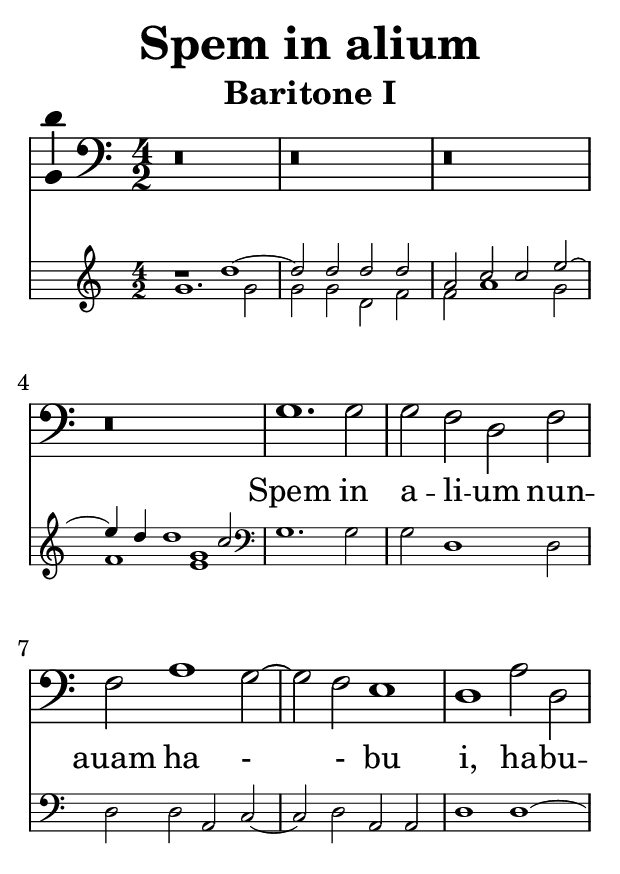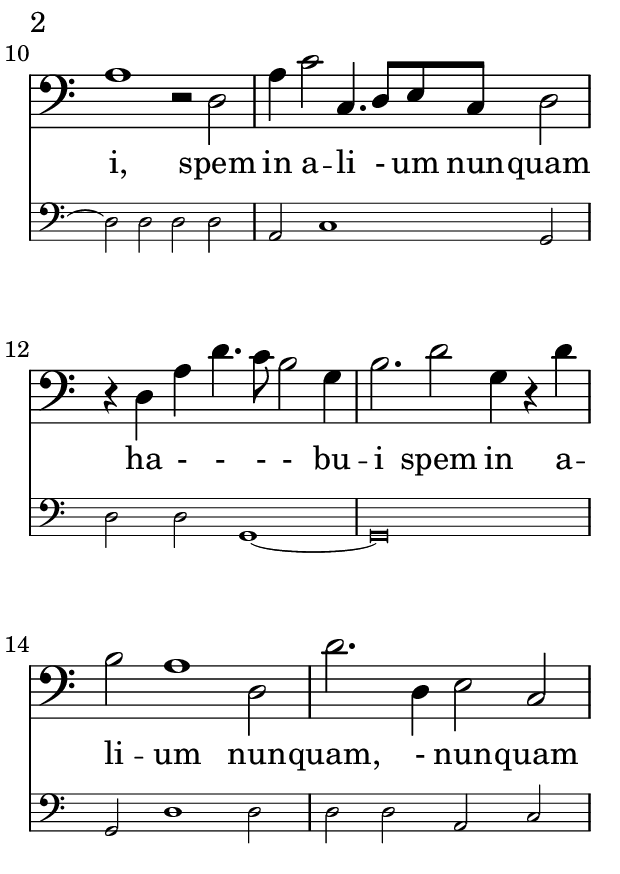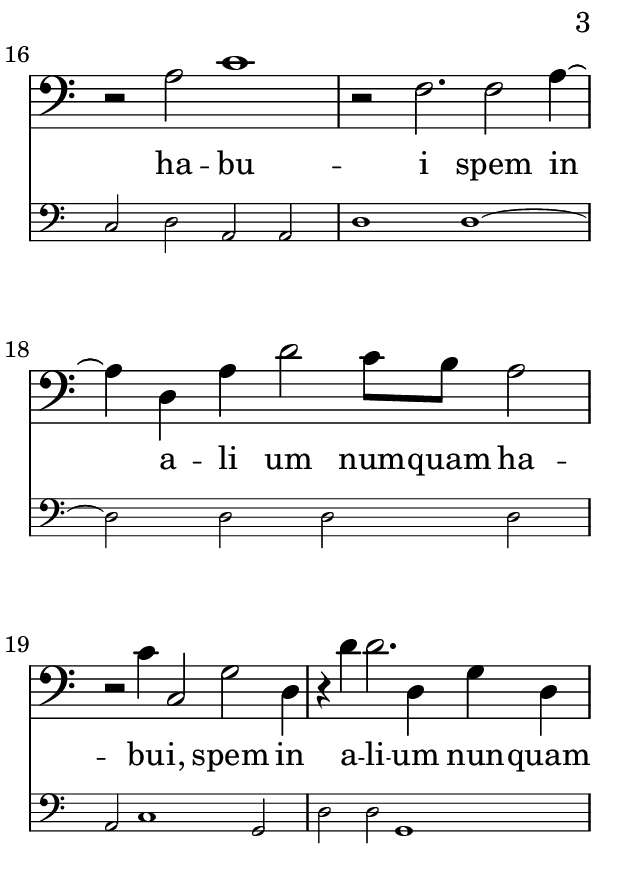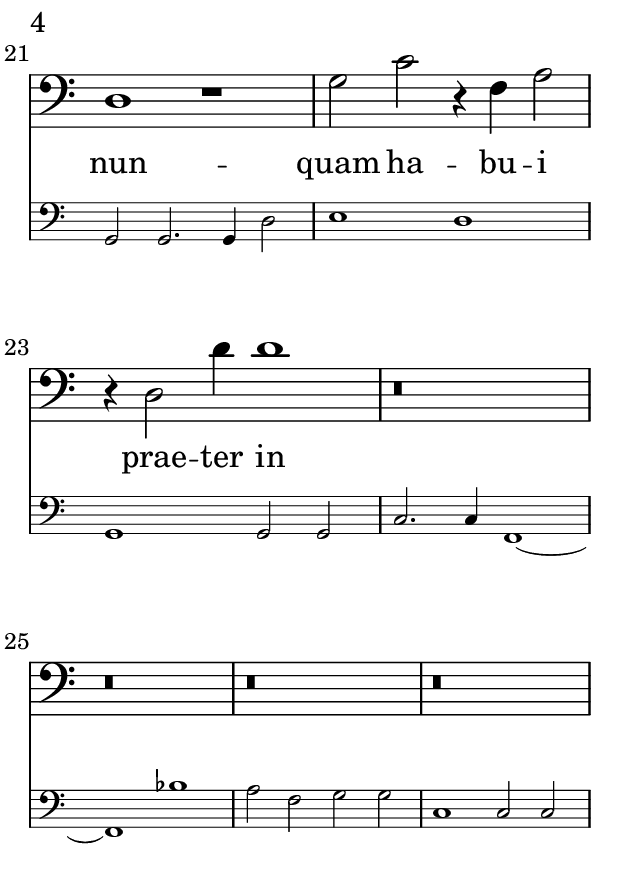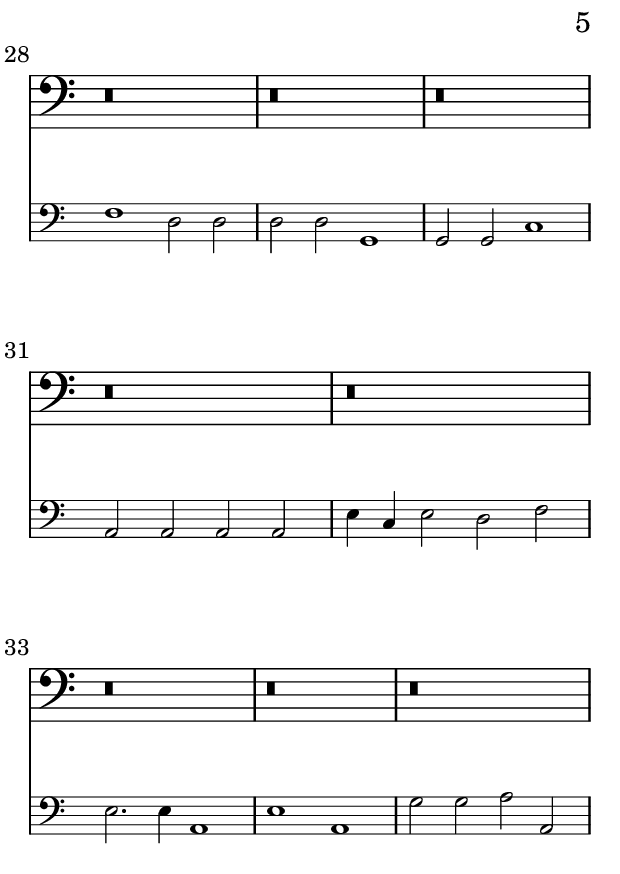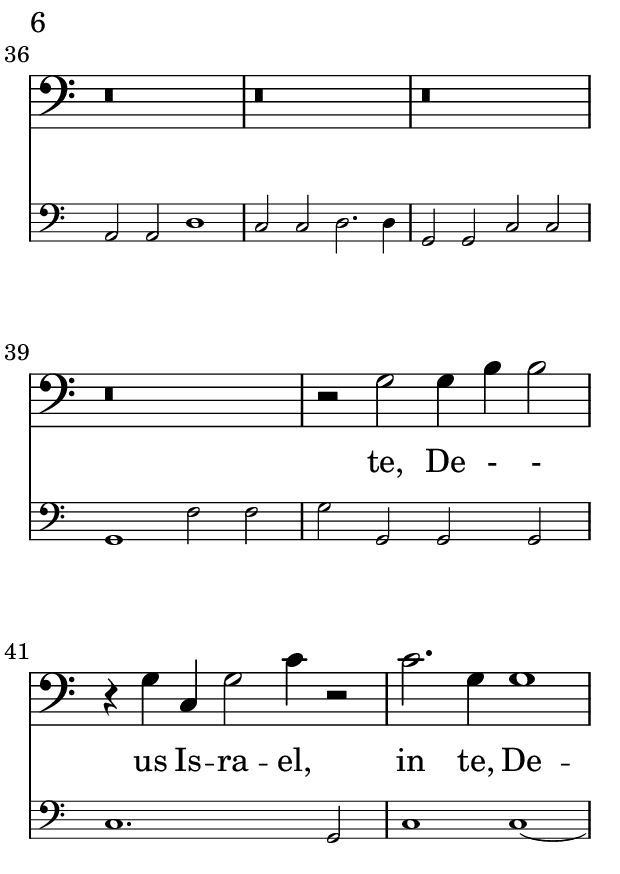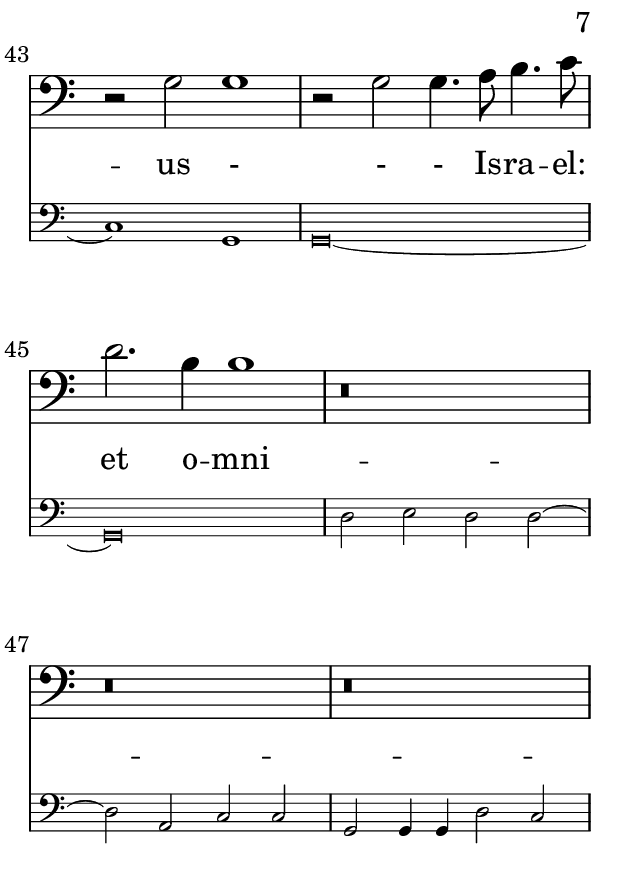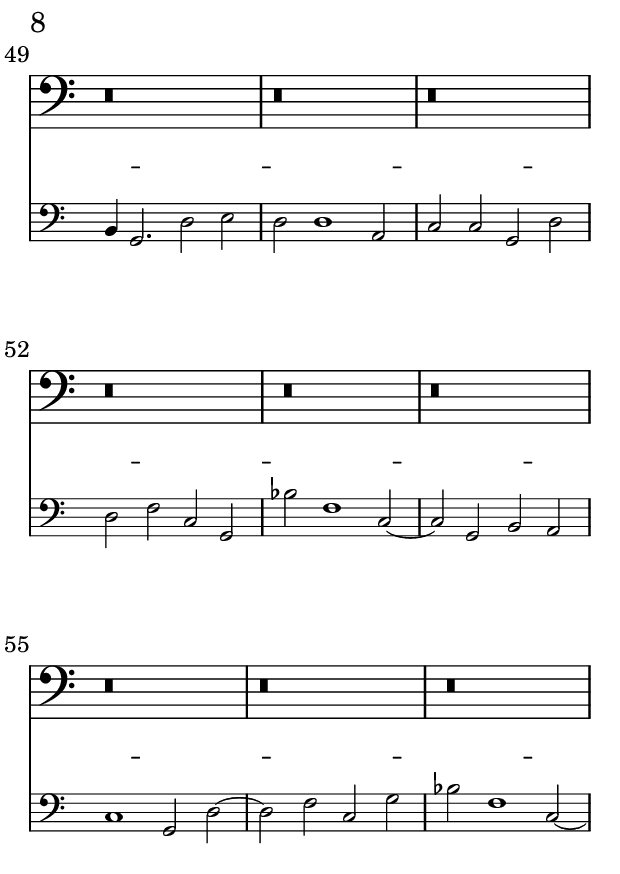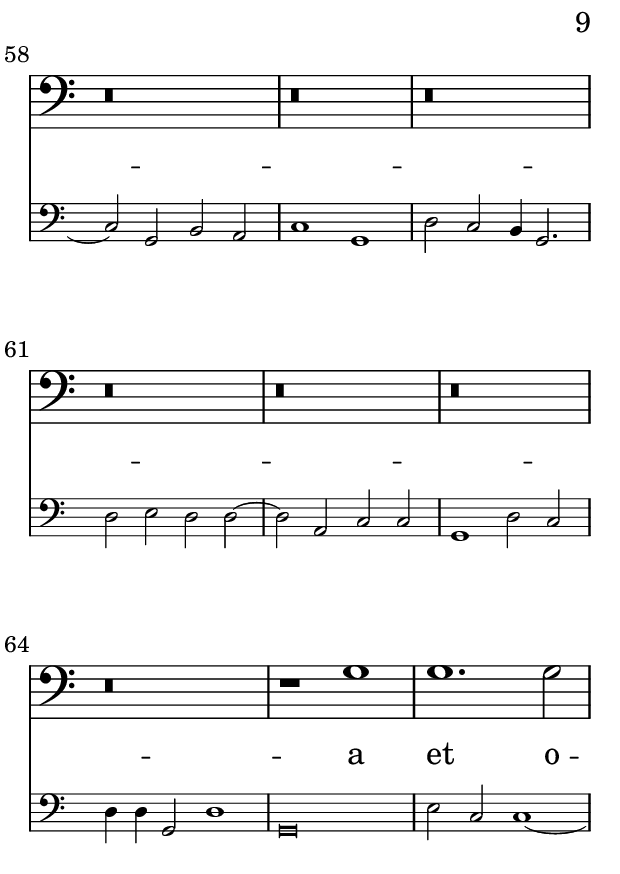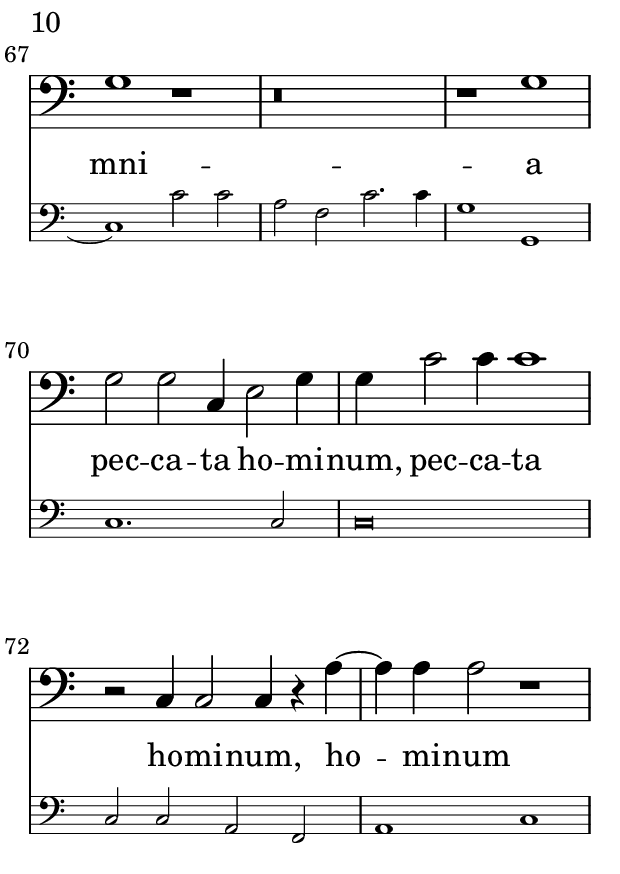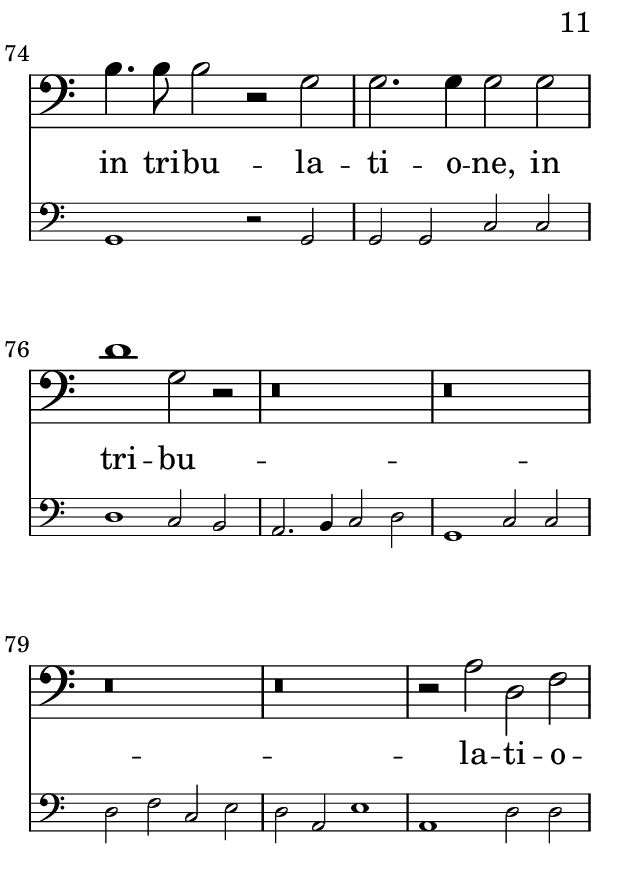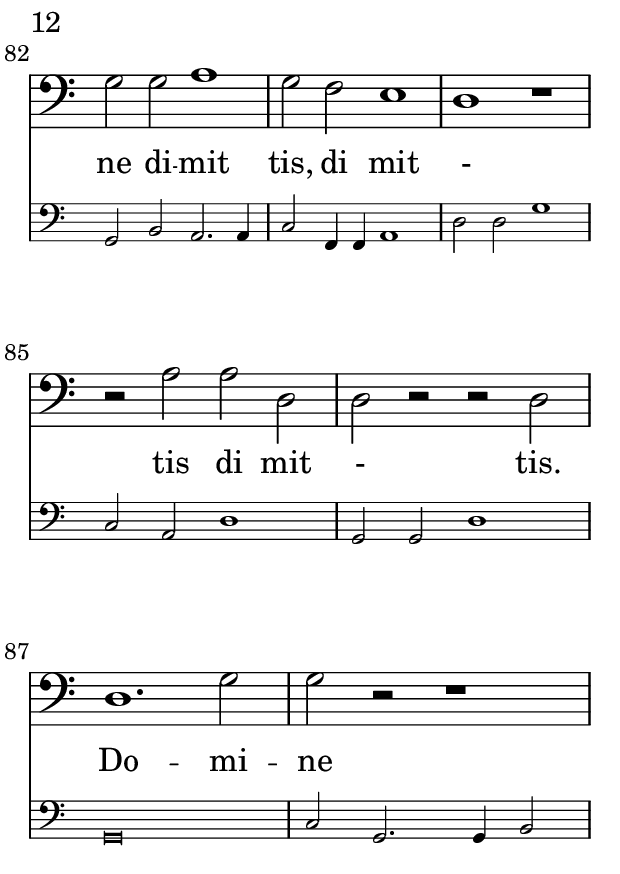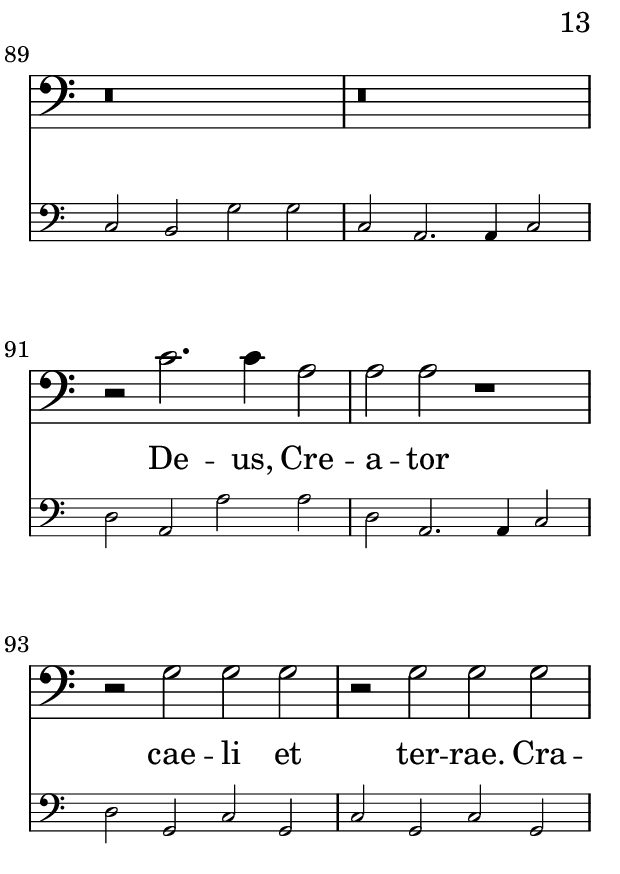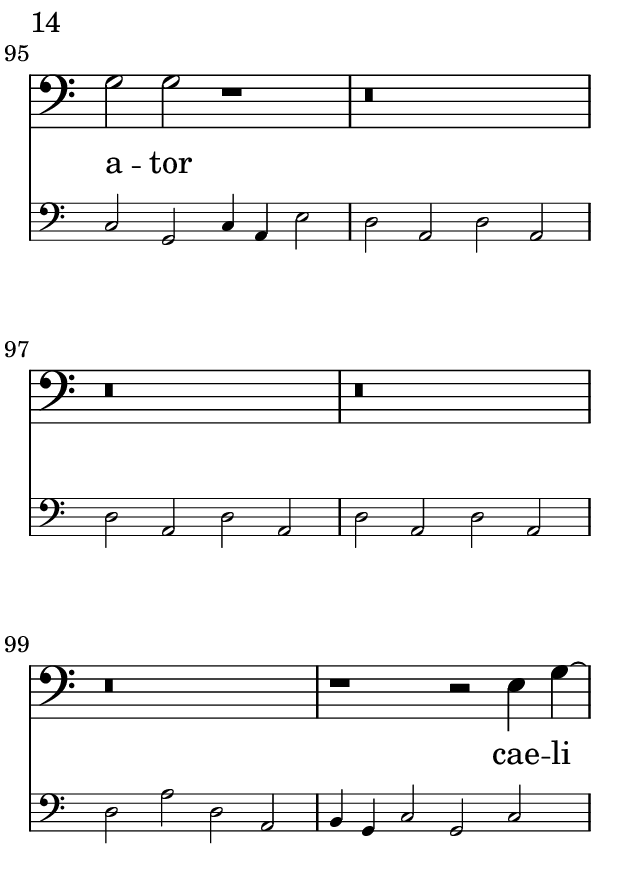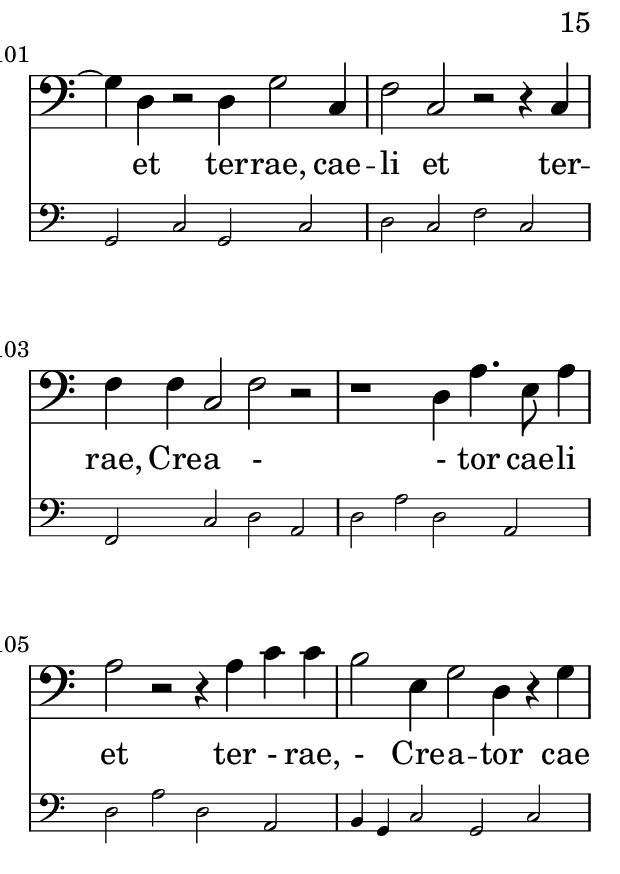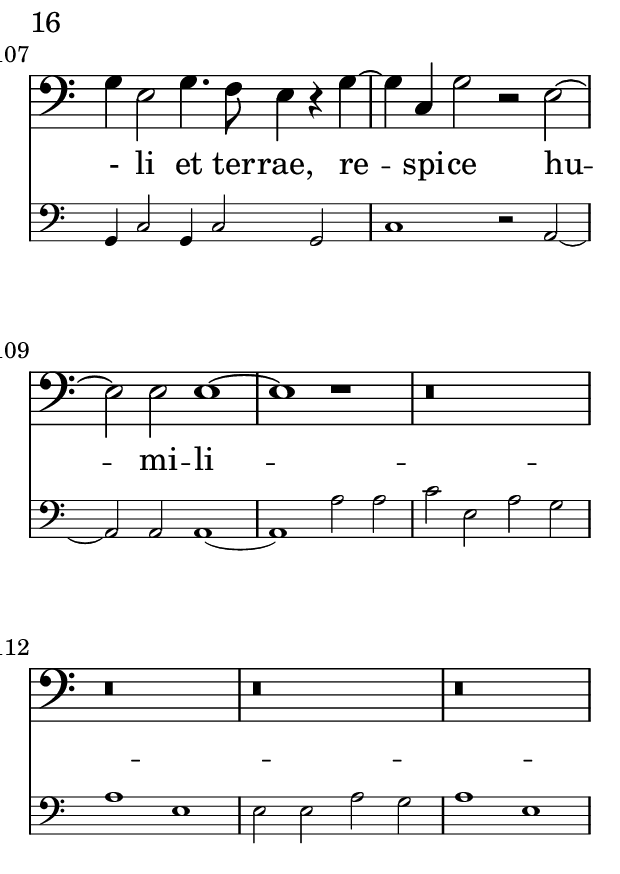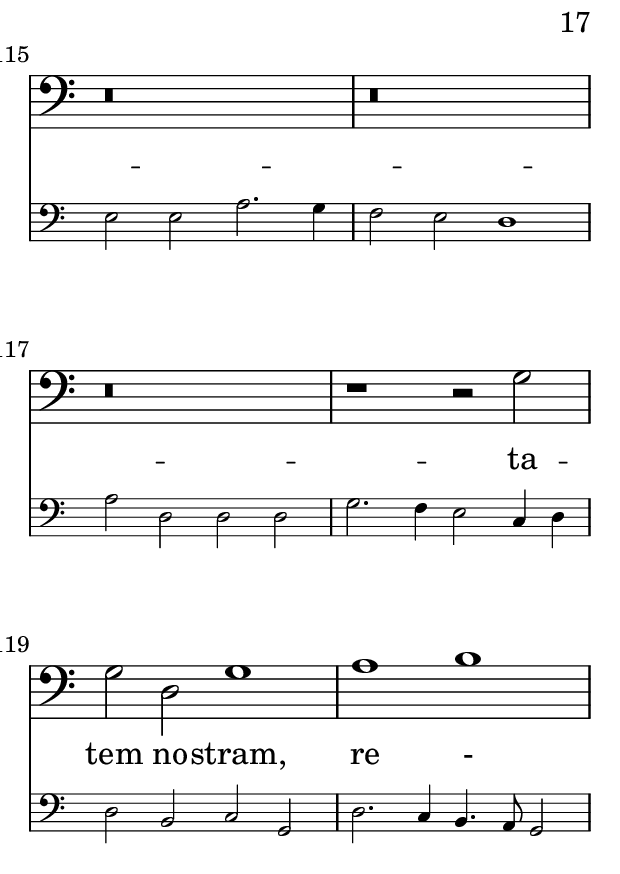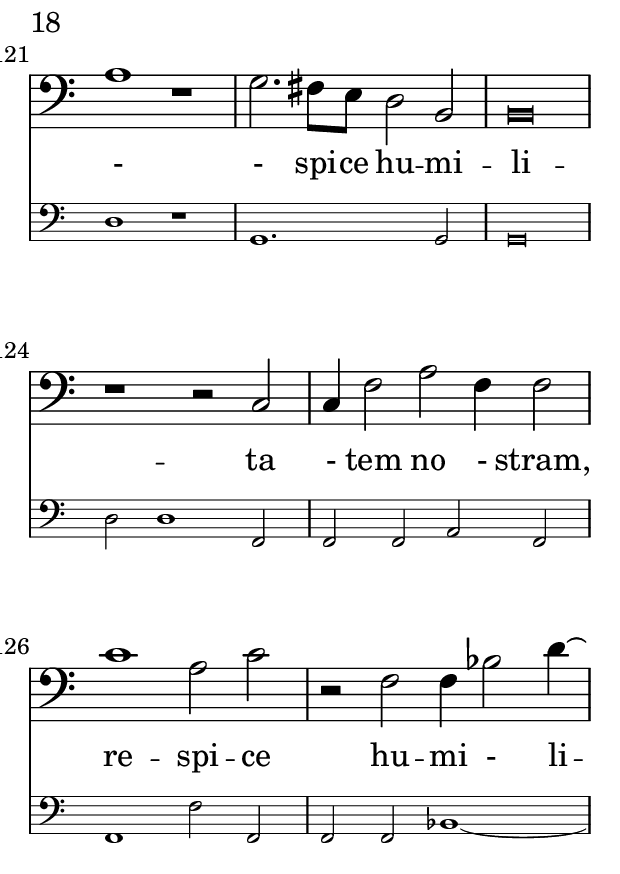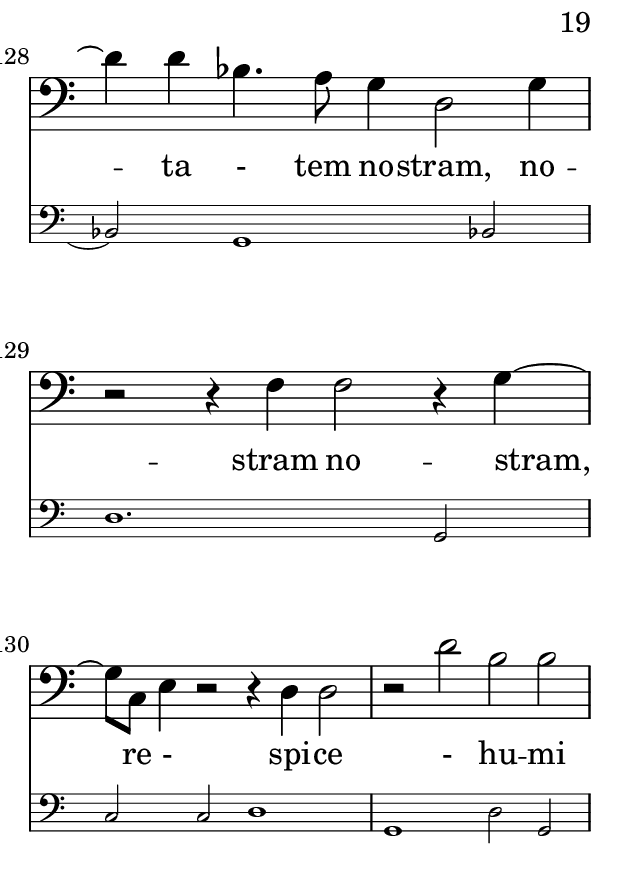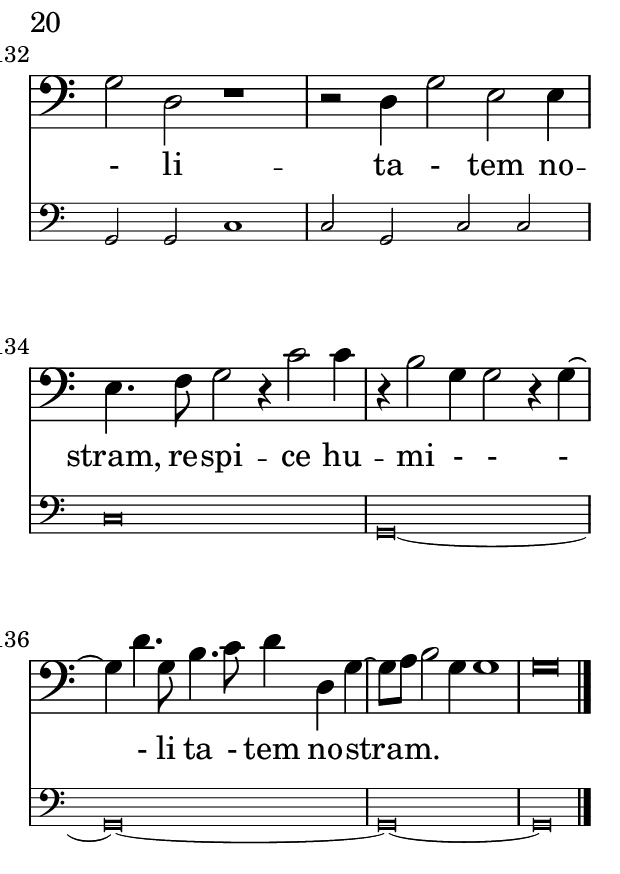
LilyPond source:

\version "2.18.2"
\include "english.ly"

#(set-default-paper-size "a6")
#(set-global-staff-size 25.2)

melody = \relative c' {
  \override Staff.NoteHead.style = #'baroque

  \clef bass
  \key c \major
  \time 4/2
  r\breve | r | r |  % 4
  r\breve | g1. g2 | g f d f |  % 7
  f a1 g2 ~ | g f e1 | d a'2 d, |  % 10
  a'1 r2 d, | a'4 c2 c,4.\stemUp d8[ e c] \stemNeutral d2 | r4 d a' d4. c8 b2 g4 |  %13
  b2. d2 g,4 r d' | b2 a1 d,2 | d'2. d,4 e2 c |  % 16
  r2 a' c1 | r2 f,2. f2 a4 ~ | a d, a' d2 c8[ b] a2 |  % 19
  r2 c4 c,2 g' d4 | r d' d2. d,4 g d | d1 r |  % 22
  g2 c r4 f, a2 | r4 d,2 d'4 d1 | r\breve |  % 25
  r\breve | r | r |  %28
  r\breve | r | r |  %31
  r\breve | r | r |  %34
  r\breve | r | r |  %37
  r\breve | r | r |  %40
  r2 g, g4 b b2 | r4 g c, g'2 c4 r2 | c2. g4 g1 |  % 43
  r2 g g1 | r2 g g4. a8 b4. c8 | d2. b4 b1 |  % 46
  r\breve | r | r |  % 49
  r\breve | r | r |  % 52
  r\breve | r | r |  % 55
  r\breve | r | r |  % 58
  r\breve | r | r |  % 61
  r\breve | r | r |  % 64
  r\breve | r1 g | g1. g2 |  % 67
  g1 r | r\breve | r1 g |  % 70
  g2 g c,4 e2 g4 | g c2 c4 c1 | r2 c,4 c2 c4 r a' ~ |  % 73
  a4 a a2 r1 | b4. b8 b2 r g | g2. g4 g2 g |  % 76
  d'1 g,2 r | r\breve | r |  % 79
  r\breve | r | r2 a d, f |  % 82
  g2 g a1 | g2 f e1 | d r |  % 85
  r2 a' a d, | d r r d | d1. g2 |  % 88
  g2 r r1 | r\breve | r\breve |  % 91
  r2 c2. c4 a2 | a a r1 | r2 g g g |  % 94
  r2 g g g | g g r1 | r\breve |  % 97
  r\breve | r | r |  % 100
  r1 r2 e4 g ~ | g d r2 d4 g2 c,4 | f2 c r r4 c4 |  % 103
  f4 f c2 f r | r1 d4 a'4. e8 a4 | a2 r2 r4 a c c |  % 106
  b2 e,4 g2 d4 r g | g e2 g4. f8 e4 r g ~ | g c, g'2 r e ~ |  % 109
  e e e1 ~ | e r | r\breve |  % 112
  r\breve | r | r |  % 115
  r\breve | r | r |  % 118
  r1 r2 g | g d g1 | a b |  % 121
  a r | g2. fs8 e d2 b | b\breve |  % 124
  r1 r2 c | c4 f2 a f4 f2 | c'1 a2 c |  % 127
  r2 f, f4 bf2 d4 ~ | d d bf4. a8 g4 d2 g4 | r2 r4 f f2 r4 g ~ |  % 130
  g8[ c,] e4 r2 r4 d4 d2 | r2 d' b b | g d r1 |  % 133
  r2 d4 g2 e e4 | e4. f8 g2 r4 c2 c4 | r4 b2 g4 g2 r4 g ~ |  % 136
  g4 d'4. g,8 b4. c8 d4 d, g ~ | g8[ a] b2 g4 g1 | g\breve | 

  \bar "|."

}

text = \lyricmode {
  Spem in a -- li -- um nun --
  auam ha - - bu i, ha -- bu --
  i, spem in a -- li - um nun -- quam ha - - -
  - bu -- i spem in a -- li -- um nun -- quam, -
  nun -- quam ha -- bu -- i spem in a -- li um
  num -- quam ha -- bu -- i, spem in a -- li -- um
  nun -- quam nun -- quam ha -- bu -- i

  prae -- ter in te, De - - us Is -- ra -- el,
  in te, De -- us - - - Is -- ra -- el:

  et o -- mni --
  a et
  o -- mni -- a pec -- ca -- ta ho -- mi -- num, pec -- ca -- ta ho --
  mi -- num, ho -- mi -- num in tri -- bu -- la -- ti --
  o -- ne,
  in tri -- bu --
  la -- ti -- o -- ne di -- mit
  % should have -- here
  tis,
  di mit - tis di mit -
  tis.
  Do -- mi -- ne De -- us, Cre -- a -- tor
  cae -- li et ter -- rae.

  Cra -- a -- tor cae -- li et ter -- rae, cae --
  li et ter -- rae, Cre -- a - - tor cae -- li et
  ter - rae, - Cre -- a -- tor cae - li et ter -- rae, re --
  spi -- ce

  hu -- mi -- li -- ta -- tem no --
  stram, re - - - spi -- ce

  hu -- mi -- li -- ta - tem no - stram,
  re -- spi -- ce hu -- mi - li -- ta - tem no -- stram, no --
  stram no -- stram, re - spi -- ce -
  hu -- mi - li -- ta - tem no -- stram, re -- spi -- ce hu --
  mi - - - - li ta - tem no -- stram.
}

tenref = \relative c' {
  \override Staff.NoteHead.style = #'baroque

  \clef treble
  \key c \major
  \time 4/2
  r1 d'1 ~ | d2 d d d | a c c e ~ |
  e4 d d1 c2
}

bassref = \relative c' {
  \override Staff.NoteHead.style = #'baroque

  \clef treble
  \key c \major
  \time 4/2
  g'1. g2 | g g d f | f a1 g2 |
  f1 <<e g>>

  \clef bass \stemNeutral
  g,1. g2 | g d1 d2 |
  d2 d a c ~ | c d a a | d1 d ~ |
  d2 d d d | a c1 g2 | d' d g,1 ~ | %13
  g\breve | g2 d'1 d2 | d d a c | %16
  c2 d a a | d1 d ~ d2 d d d | %19
  a2 c1 g2 | d' d g,1 | g2 g2. g4 d'2 | %22
  e1 d | g, g2 g | c2. c4 f,1 ~ | %25
  f bf' | a2 f g g | c,1 c2 c | %28
  f1 d2 d | d d g,1 | g2 g c1 | %31
  a2 a a a | e'4 c e2 d f | e2. e4 a,1 | %34
  e'1 a, | g'2 g a a, | a a d1 | %37
  c2 c d2. d4 | g,2 g c c | g1 f'2 f | %40
  g2 g, g g | c1. g2 | c1 c ~ | %43
  c g | g\breve ~ | g | %46
  d'2 e d d ~ | d a c c | g g4 g d'2 c | %49
  b4 g2. d'2 e | d d1 a2 | c c g d' | %52
  d2 f c g | bf' f1 c2 ~ | c g b a | %55
  c1 g2 d' ~ | d f c g' | bf f1 c2 ~ | %58
  c2 g b a | c1 g | d'2 c b4 g2. | % 61
  d'2 e d d ~ | d a c c | g1 d'2 c | %64
  d4 d g,2 d'1 | g,\breve | e'2 c c1 ~ | %67
  c1 c'2 c | a f c'2. c4 | g1 g, | %70
  c1. c2 | c\breve | c2 c a f | %73
  a1 c | g r2 g | g g c c | %76
  d1 c2 b | a2. b4 c2 d | g,1 c2 c | %79
  d2 f c e | d a e'1 | a, d2 d | %82
  g,2 b a2. a4 | c2 f,4 f a1 | d2 d g1 | %85
  c,2 a d1 | g,2 g d'1 | g,\breve | %88
  c2 g2. g4 b2 | c b g' g | c, a2. a4 c2 | %91
  d2 a a' a | d, a2. a4 c2 | d g, c g | %94
  c2 g c g | c g c4 a e'2 | d a d a | %97
  d2 a d a | d a d a | d a' d, a | %100
  b4 g c2 g c | g c g c | d c f c | %103
  f,2 c' d a | d a' d, a | d a' d, a | %106
  b4 g c2 g c | g4 c2 g4 c2 g | c1 r2 a ~ |%109
  a2 a a1 ~ | a a'2 a | c e, a g | %112
  a1 e | e2 e a g | a1 e | %115
  e2 e a2. g4 | f2 e d1 | a'2 d, d d | %118
  g2. f4 e2 c4 d | d2 b c g | d'2. c4 b4. a8 g2 | %121
  d'1 r | g,1. g2 | g\breve | %124
  d'2 d1 f,2 | f f a f | f1 f'2 f, | %127
  f2 f bf1 ~ | bf2 g1 bf2 | d1. g,2 | %130
  c2 c d1 | g, d'2 g, | g g c1 | %133
  c2 g c c | c\breve | g\breve ~ | %136
  g\breve ~ | g\breve ~ | g\breve |
}




\header {
  title = "Spem in alium"
  subtitle = "Baritone I"
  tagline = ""
}

\score{
  <<

    \new Staff \with {
      \consists "Ambitus_engraver"
    } {
      \new Voice = "one" {
	\melody
      }
    }
    \new Lyrics \lyricsto "one" \text

    \new Staff
    \with {
      fontSize = #-3
      \override StaffSymbol.staff-space = #(magstep -3)
      \override StaffSymbol.thickness = #(magstep -3)    
    }
    <<
      
      %{
      \new Voice = "breaker" {
	\time 4/2
	\repeat unfold 46 {
	  s\breve \noBreak
	  s\breve \noBreak
	  s\breve \break
	}
      }
      %}

      \new Voice = "tenref" {
	\stemUp \tieUp
	\tenref
      }
      \new Voice = "bassref" {
	\stemDown
	\bassref
      }
    >>
  >>
  \layout {
    indent = 0\mm
  }
  \midi { }
}